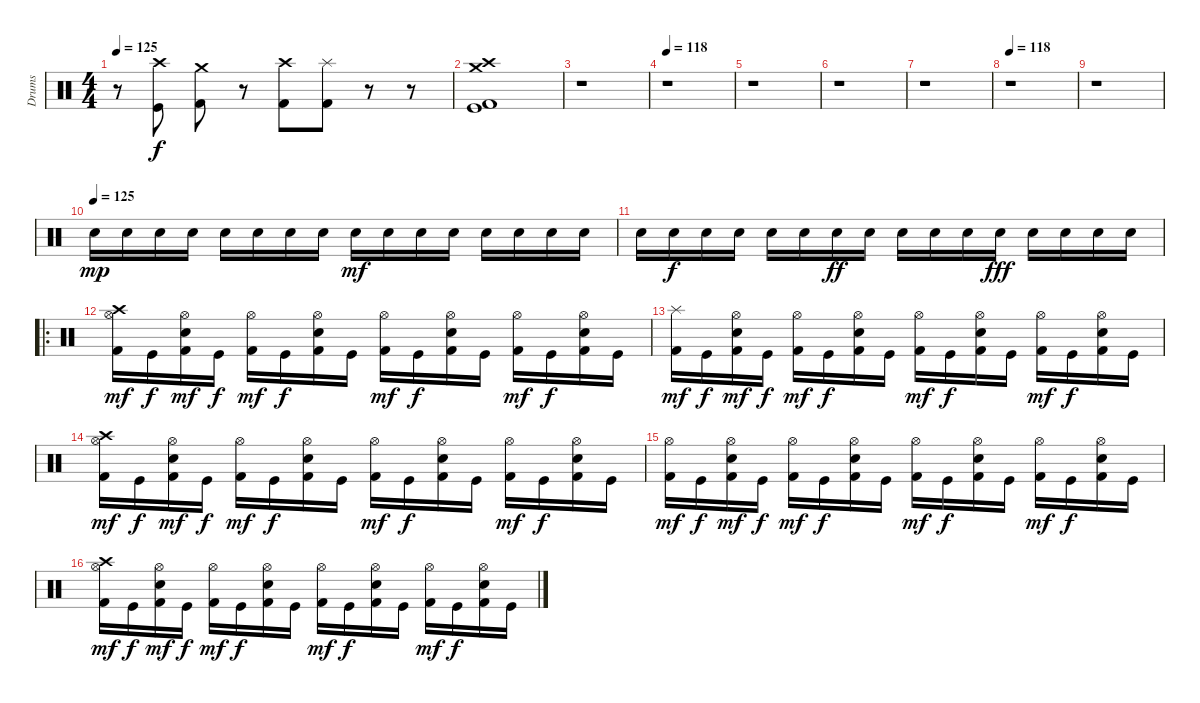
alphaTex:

\track ("Drums" "Drums") {instrument percussion}
\staff {score}
\articulation defaults
\ts (4 4)
\tempo 125
\clef neutral
\ks c
r.8{dy f} ("Crash high (hit)" "Kick (hit)").8 ("Crash medium (hit)" "Kick (hit) 2").8 r.8 ("Crash high (hit)" "Kick (hit) 2").8 ("Splash (hit)" "Kick (hit) 2").8 r.8 r.8 |
("Crash medium (hit)" "Crash high (hit)" "Kick (hit)" "Kick (hit) 2").1 |
r.1 |
\tempo 118
r.1 |
r.1 |
r.1 |
r.1 |
\tempo 118
r.1 |
r.1 |
\tempo (125)
"Electric Snare (hit)".16{dy mp} "Electric Snare (hit)".16 "Electric Snare (hit)".16 "Electric Snare (hit)".16 "Electric Snare (hit)".16 "Electric Snare (hit)".16 "Electric Snare (hit)".16 "Electric Snare (hit)".16 "Electric Snare (hit)".16{dy mf} "Electric Snare (hit)".16 "Electric Snare (hit)".16 "Electric Snare (hit)".16 "Electric Snare (hit)".16 "Electric Snare (hit)".16 "Electric Snare (hit)".16 "Electric Snare (hit)".16 |
"Electric Snare (hit)".16 "Electric Snare (hit)".16{dy f} "Electric Snare (hit)".16 "Electric Snare (hit)".16 "Electric Snare (hit)".16 "Electric Snare (hit)".16 "Electric Snare (hit)".16{dy ff} "Electric Snare (hit)".16 "Electric Snare (hit)".16 "Electric Snare (hit)".16 "Electric Snare (hit)".16 "Electric Snare (hit)".16{dy fff} "Electric Snare (hit)".16 "Electric Snare (hit)".16 "Electric Snare (hit)".16 "Electric Snare (hit)".16 |
\ro
("Crash high (hit)" "Hi-Hat (open)" "Kick (hit) 2").16{dy mf} "Kick (hit)".16{dy f} ("Hi-Hat (open)" "Electric Snare (hit)" "Kick (hit) 2").16{dy mf} "Kick (hit)".16{dy f} ("Hi-Hat (open)" "Kick (hit) 2").16{dy mf} "Kick (hit)".16{dy f} ("Hi-Hat (open)" "Electric Snare (hit)" "Kick (hit) 2").16 "Kick (hit)".16 ("Hi-Hat (open)" "Kick (hit) 2").16{dy mf} "Kick (hit)".16{dy f} ("Hi-Hat (open)" "Electric Snare (hit)" "Kick (hit) 2").16 "Kick (hit)".16 ("Hi-Hat (open)" "Kick (hit) 2").16{dy mf} "Kick (hit)".16{dy f} ("Hi-Hat (open)" "Electric Snare (hit)" "Kick (hit) 2").16 "Kick (hit)".16 |
("Splash (hit)" "Kick (hit) 2").16{dy mf} "Kick (hit)".16{dy f} ("Hi-Hat (open)" "Electric Snare (hit)" "Kick (hit) 2").16{dy mf} "Kick (hit)".16{dy f} ("Hi-Hat (open)" "Kick (hit) 2").16{dy mf} "Kick (hit)".16{dy f} ("Hi-Hat (open)" "Electric Snare (hit)" "Kick (hit) 2").16 "Kick (hit)".16 ("Hi-Hat (open)" "Kick (hit) 2").16{dy mf} "Kick (hit)".16{dy f} ("Hi-Hat (open)" "Electric Snare (hit)" "Kick (hit) 2").16 "Kick (hit)".16 ("Hi-Hat (open)" "Kick (hit) 2").16{dy mf} "Kick (hit)".16{dy f} ("Hi-Hat (open)" "Electric Snare (hit)" "Kick (hit) 2").16 "Kick (hit)".16 |
("Crash high (hit)" "Hi-Hat (open)" "Kick (hit) 2").16{dy mf} "Kick (hit)".16{dy f} ("Hi-Hat (open)" "Electric Snare (hit)" "Kick (hit) 2").16{dy mf} "Kick (hit)".16{dy f} ("Hi-Hat (open)" "Kick (hit) 2").16{dy mf} "Kick (hit)".16{dy f} ("Hi-Hat (open)" "Electric Snare (hit)" "Kick (hit) 2").16 "Kick (hit)".16 ("Hi-Hat (open)" "Kick (hit) 2").16{dy mf} "Kick (hit)".16{dy f} ("Hi-Hat (open)" "Electric Snare (hit)" "Kick (hit) 2").16 "Kick (hit)".16 ("Hi-Hat (open)" "Kick (hit) 2").16{dy mf} "Kick (hit)".16{dy f} ("Hi-Hat (open)" "Electric Snare (hit)" "Kick (hit) 2").16 "Kick (hit)".16 |
("Hi-Hat (open)" "Kick (hit) 2").16{dy mf} "Kick (hit)".16{dy f} ("Hi-Hat (open)" "Electric Snare (hit)" "Kick (hit) 2").16{dy mf} "Kick (hit)".16{dy f} ("Hi-Hat (open)" "Kick (hit) 2").16{dy mf} "Kick (hit)".16{dy f} ("Hi-Hat (open)" "Electric Snare (hit)" "Kick (hit) 2").16 "Kick (hit)".16 ("Hi-Hat (open)" "Kick (hit) 2").16{dy mf} "Kick (hit)".16{dy f} ("Hi-Hat (open)" "Electric Snare (hit)" "Kick (hit) 2").16 "Kick (hit)".16 ("Hi-Hat (open)" "Kick (hit) 2").16{dy mf} "Kick (hit)".16{dy f} ("Hi-Hat (open)" "Electric Snare (hit)" "Kick (hit) 2").16 "Kick (hit)".16 |
("Crash high (hit)" "Hi-Hat (open)" "Kick (hit) 2").16{dy mf} "Kick (hit)".16{dy f} ("Hi-Hat (open)" "Electric Snare (hit)" "Kick (hit) 2").16{dy mf} "Kick (hit)".16{dy f} ("Hi-Hat (open)" "Kick (hit) 2").16{dy mf} "Kick (hit)".16{dy f} ("Hi-Hat (open)" "Electric Snare (hit)" "Kick (hit) 2").16 "Kick (hit)".16 ("Hi-Hat (open)" "Kick (hit) 2").16{dy mf} "Kick (hit)".16{dy f} ("Hi-Hat (open)" "Electric Snare (hit)" "Kick (hit) 2").16 "Kick (hit)".16 ("Hi-Hat (open)" "Kick (hit) 2").16{dy mf} "Kick (hit)".16{dy f} ("Hi-Hat (open)" "Electric Snare (hit)" "Kick (hit) 2").16 "Kick (hit)".16
